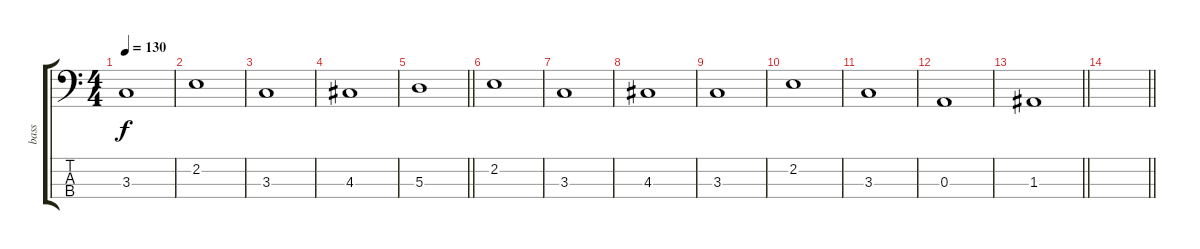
\track ("bass" "bass") {instrument electricbassfinger}
\staff {score tabs}
\tuning (G2 D2 A1 E1) {hide}
\ts (4 4)
\tempo 130
\clef f4
\ks c
3.3.1{dy f} |
2.2.1 |
3.3.1 |
4.3.1 |
\barLineRight lightlight
5.3.1 |
2.2.1 |
3.3.1 |
4.3.1 |
3.3.1 |
2.2.1 |
3.3.1 |
0.3.1 |
\barLineRight lightlight
1.3.1 |
\barLineRight lightlight
